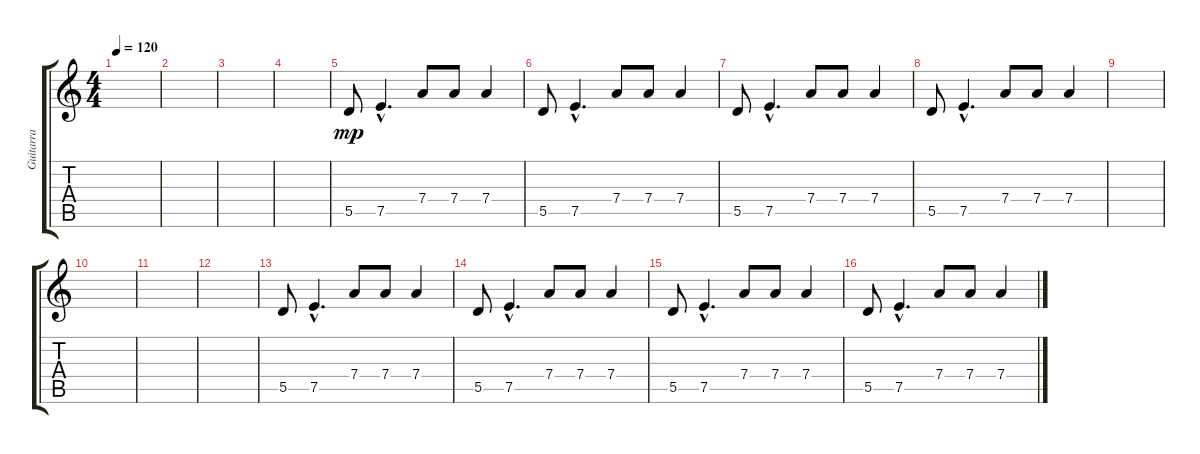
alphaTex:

\track ("Guitarra" "Guitarra") {instrument distortionguitar}
\staff {score tabs}
\tuning (E4 B3 G3 D3 A2 E2) {hide}
\ts (4 4)
\tempo 120
\clef g2
\ks c
|
|
|
|
5.5.8{dy mp} 7.5{hac}.4{d} 7.4.8 7.4.8 7.4.4 |
5.5.8 7.5{hac}.4{d} 7.4.8 7.4.8 7.4.4 |
5.5.8 7.5{hac}.4{d} 7.4.8 7.4.8 7.4.4 |
5.5.8 7.5{hac}.4{d} 7.4.8 7.4.8 7.4.4 |
|
|
|
|
5.5.8 7.5{hac}.4{d} 7.4.8 7.4.8 7.4.4 |
5.5.8 7.5{hac}.4{d} 7.4.8 7.4.8 7.4.4 |
5.5.8 7.5{hac}.4{d} 7.4.8 7.4.8 7.4.4 |
5.5.8 7.5{hac}.4{d} 7.4.8 7.4.8 7.4.4
